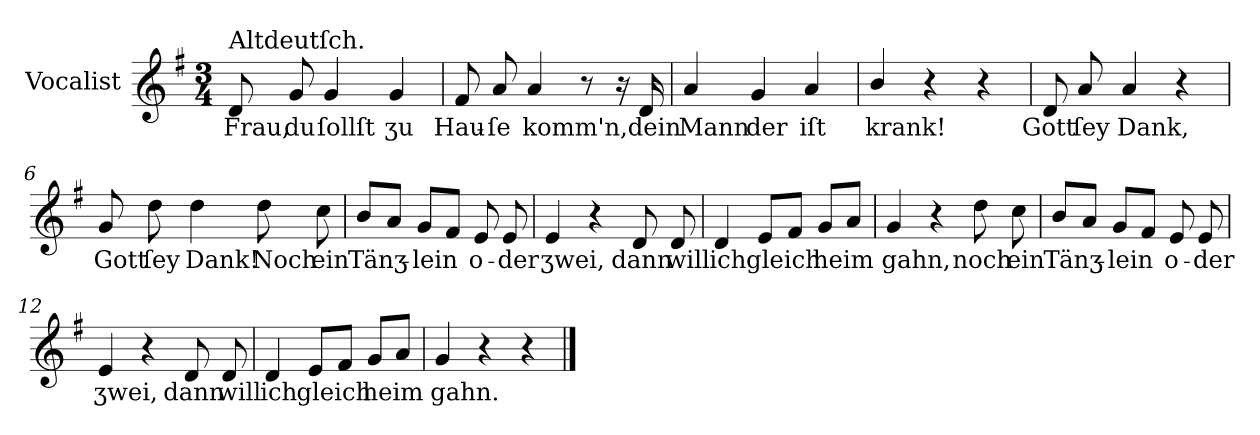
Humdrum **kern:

**kern	**text
*part1	*part1
*staff1	*staff1
*I"Vocalist	*
*k[f#]	*
*G:	*
*M3/4	*
=1	=1
!LO:TX:a:t=Altdeutſch.	!
8d	Frau,
8g	du
4g	ſollſt
4g	ʒu
=2	=2
8f#	Hau-
8a	-ſe
4a	komm'n,
8r	.
16r	.
16d	dein
=3	=3
4a	Mann
4g	der
4a	iſt
=4	=4
4b/	krank!
4r	.
4r	.
=5	=5
8d	Gott
8a	ſey
4a	Dank,
4r	.
=6	=6
8g	Gott
8dd	ſey
4dd	Dank!
8dd	Noch
8cc	ein
=7	=7
8bL	Tänʒ-
8aJ	.
8gL	-lein
8f#J	.
8e	o-
8e	-der
=8	=8
4e	ʒwei,
4r	.
8d	dann
8d	will
=9	=9
4d	ich
8eL	gleich
8f#J	.
8gL	heim
8aJ	.
=10	=10
4g	gahn,
4r	.
8dd	noch
8cc	ein
=11	=11
8bL	Tänʒ-
8aJ	.
8gL	-lein
8f#J	.
8e	o-
8e	-der
=12	=12
4e	ʒwei,
4r	.
8d	dann
8d	will
=13	=13
4d	ich
8eL	gleich
8f#J	.
8gL	heim
8aJ	.
=14	=14
4g	gahn.
4r	.
4r	.
==	==
*-	*-
